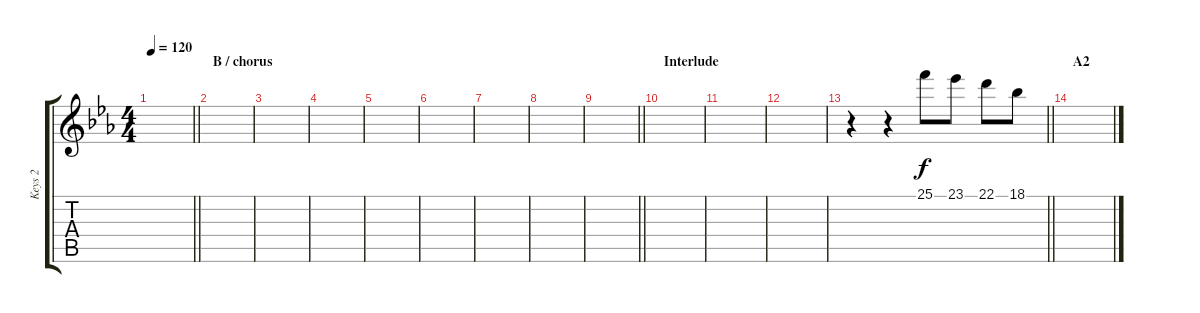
\track ("Keys 2" "Keys 2") {instrument vibraphone}
\staff {score tabs}
\tuning (E4 B3 G3 D3 A2 E2) {hide}
\ts (4 4)
\tempo 120
\clef g2
\barLineRight lightlight
\ks cminor
|
\section ("" "B / chorus")
|
|
|
|
|
|
|
\barLineRight lightlight
|
\section ("" "Interlude")
|
|
|
\barLineRight lightlight
r.4 r.4 25.1.8 23.1.8 22.1.8 18.1.8 |
\section ("" "A2")
